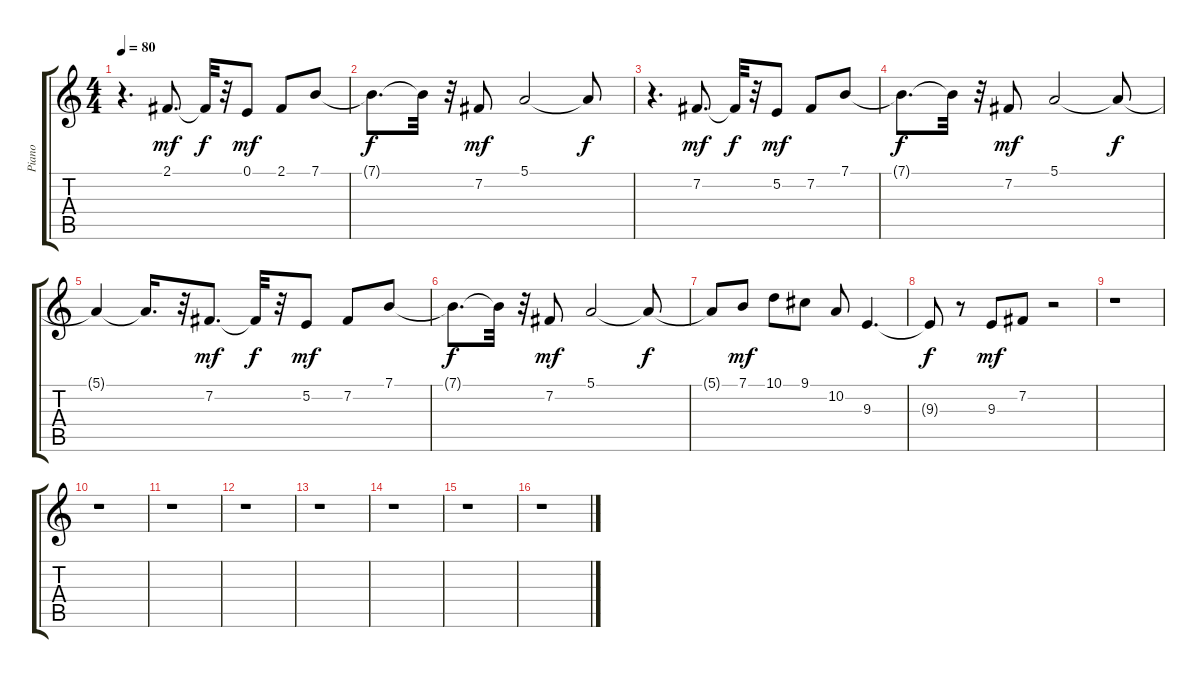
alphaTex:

\track ("Piano" "Piano") {instrument acousticgrandpiano}
\staff {score tabs}
\tuning (E4 B3 G3 D3 A2 E2) {hide}
\ts (4 4)
\tempo 80
\clef g2
\ks c
r.4{d dy f} 2.1.8{d dy mf} 2.1{t}.32{dy f} r.32 0.1.8{dy mf} 2.1.8 7.1.8 |
7.1{t}.8{d dy f} 7.1{t}.32 r.32 7.2.8{dy mf} 5.1.2 5.1{t}.8{dy f} |
r.4{d} 7.2.8{d dy mf} 7.2{t}.32{dy f} r.32 5.2.8{dy mf} 7.2.8 7.1.8 |
7.1{t}.8{d dy f} 7.1{t}.32 r.32 7.2.8{dy mf} 5.1.2 5.1{t}.8{dy f} |
5.1{t}.4 5.1{t}.16{d} r.32 7.2.8{d dy mf} 7.2{t}.32{dy f} r.32 5.2.8{dy mf} 7.2.8 7.1.8 |
7.1{t}.8{d dy f} 7.1{t}.32 r.32 7.2.8{dy mf} 5.1.2 5.1{t}.8{dy f} |
5.1{t}.8 7.1.8{dy mf} 10.1.8 9.1.8 10.2.8 9.3.4{d} |
9.3{t}.8{dy f} r.8 9.3.8{dy mf} 7.2.8 r.2 |
r.1 |
r.1 |
r.1 |
r.1 |
r.1 |
r.1 |
r.1 |
r.1
